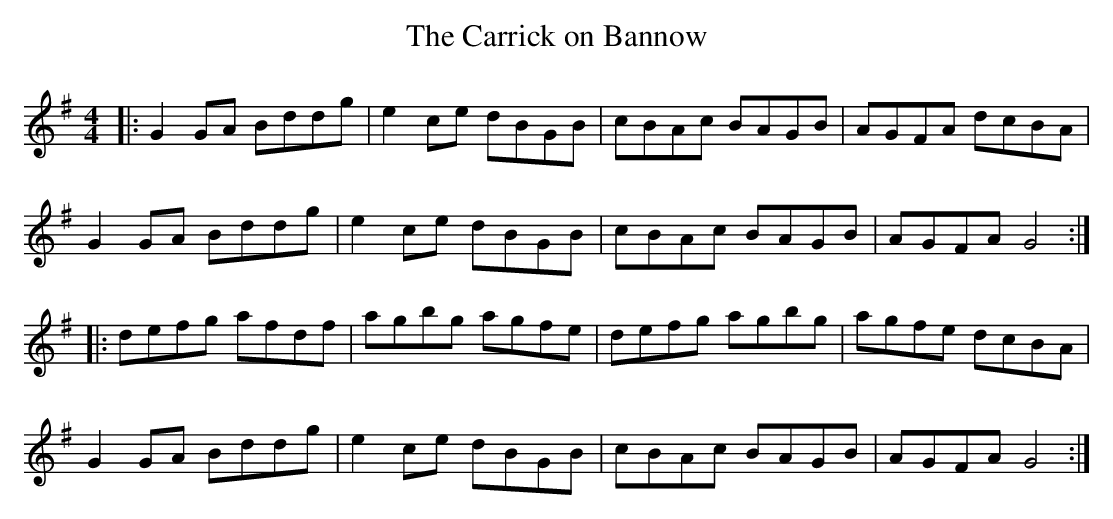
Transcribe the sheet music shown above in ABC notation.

X:1
T:Carrick on Bannow, The
M:4/4
K:G
|:G2 GA Bddg | e2 ce dBGB | cBAc BAGB | AGFA dcBA |
G2 GA Bddg | e2ce dBGB | cBAc BAGB | AGFA G4:|
|:defg afdf | agbg agfe | defg agbg | agfe dcBA |
G2 GA Bddg | e2ce dBGB | cBAc BAGB | AGFA G4:|
